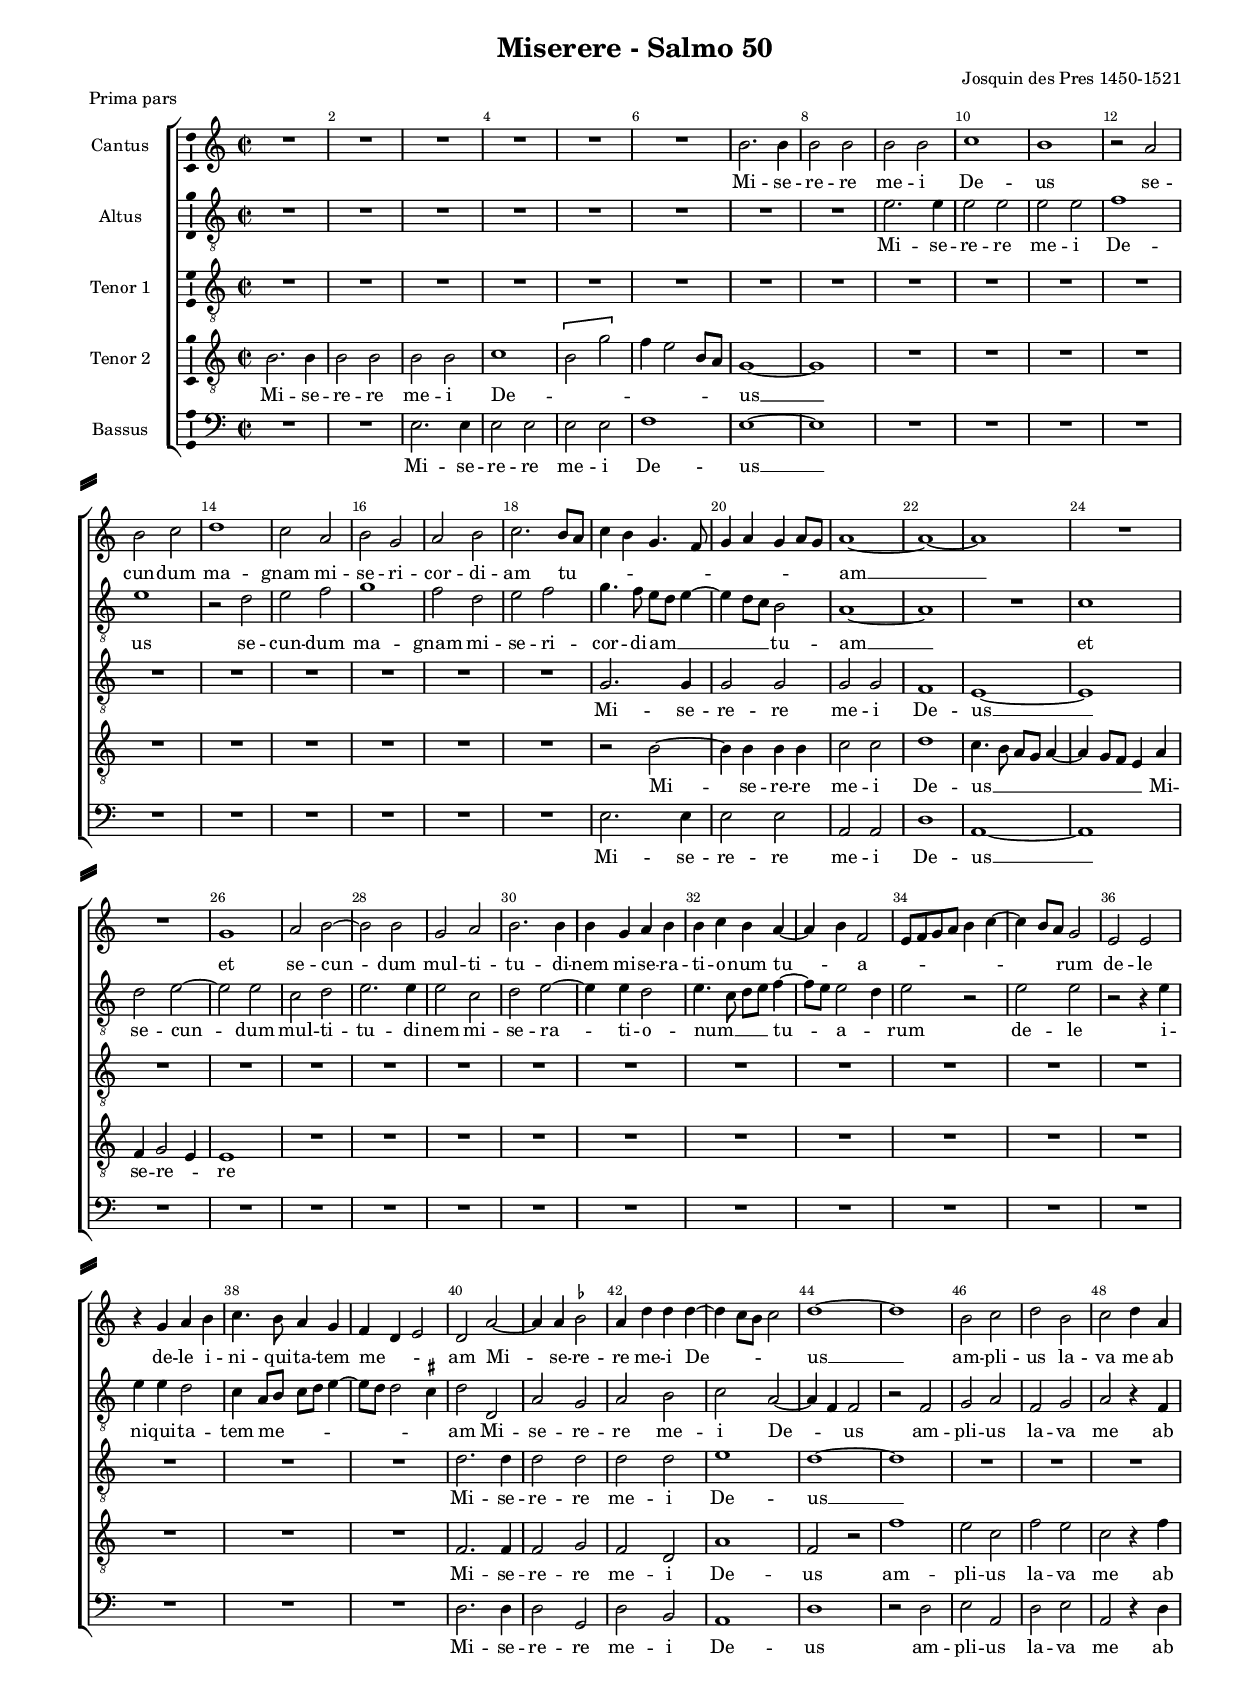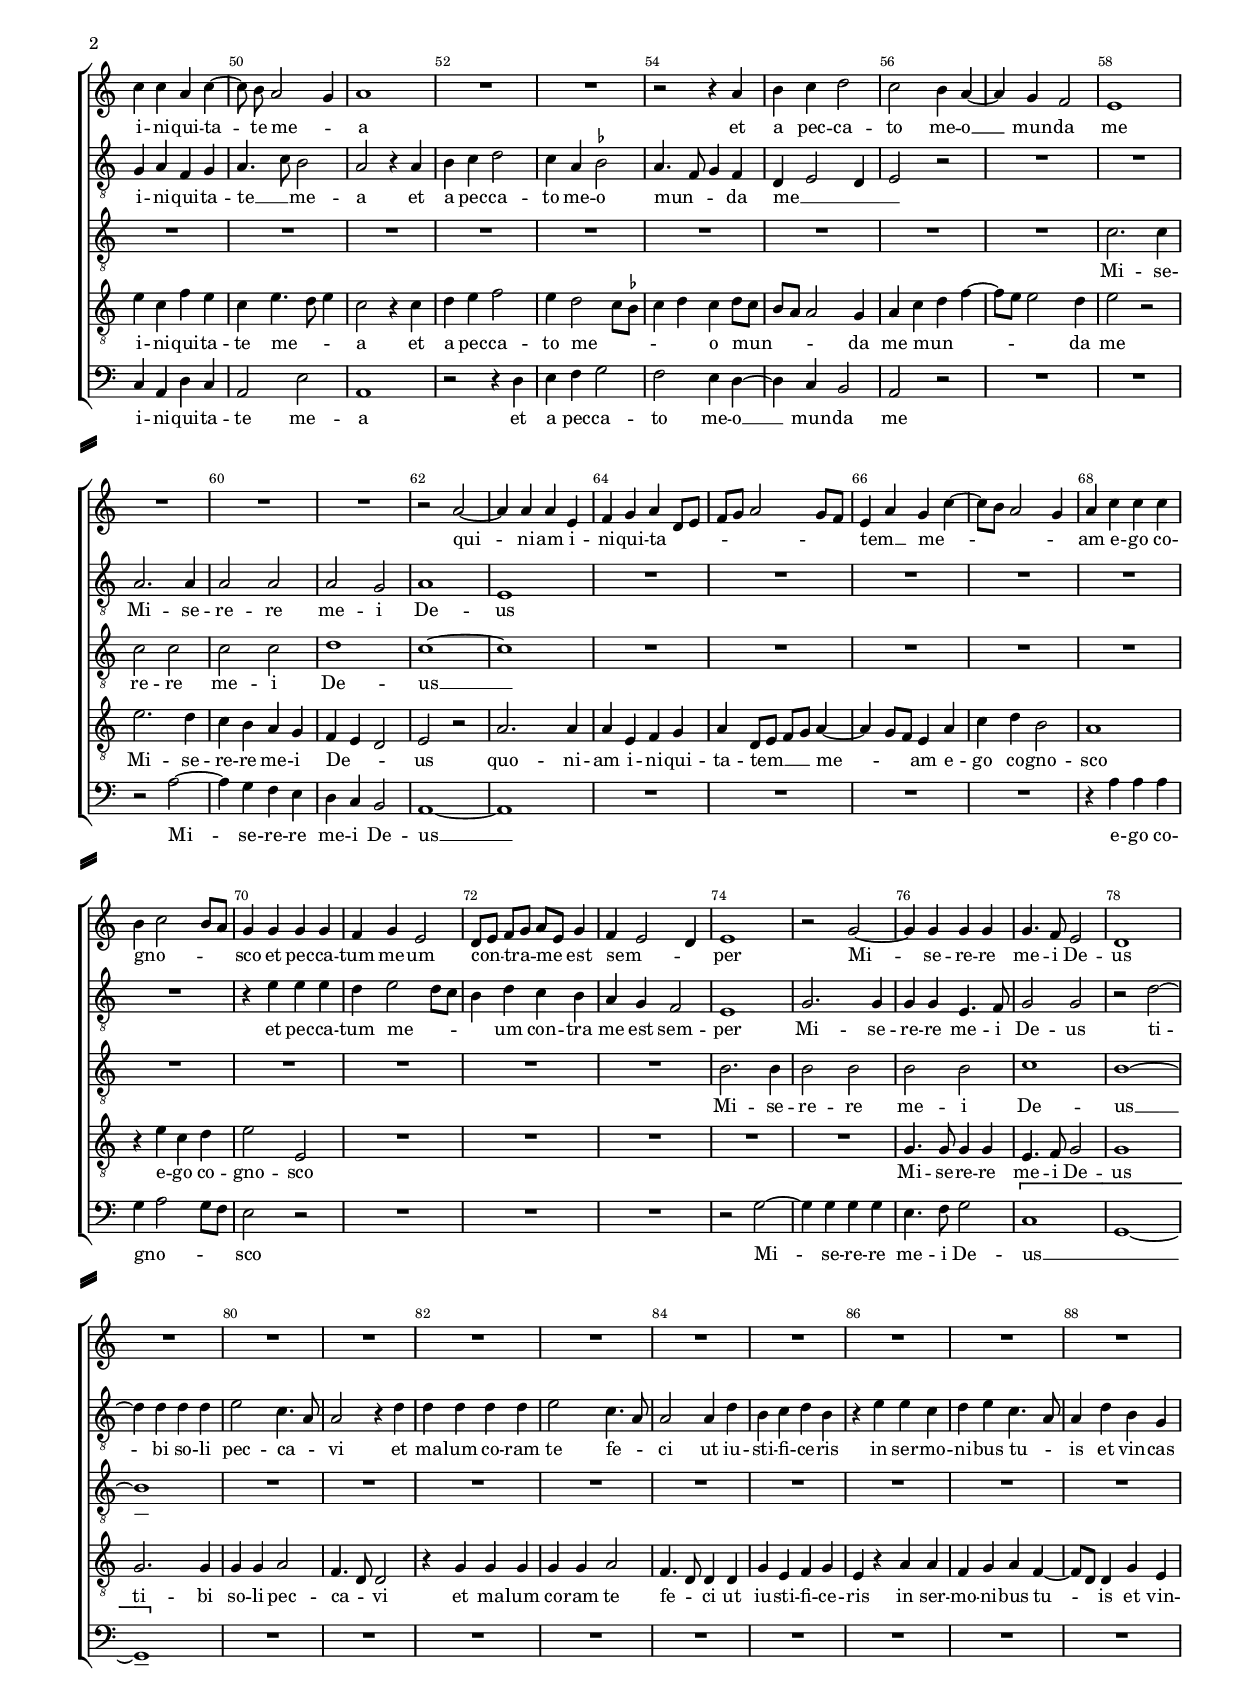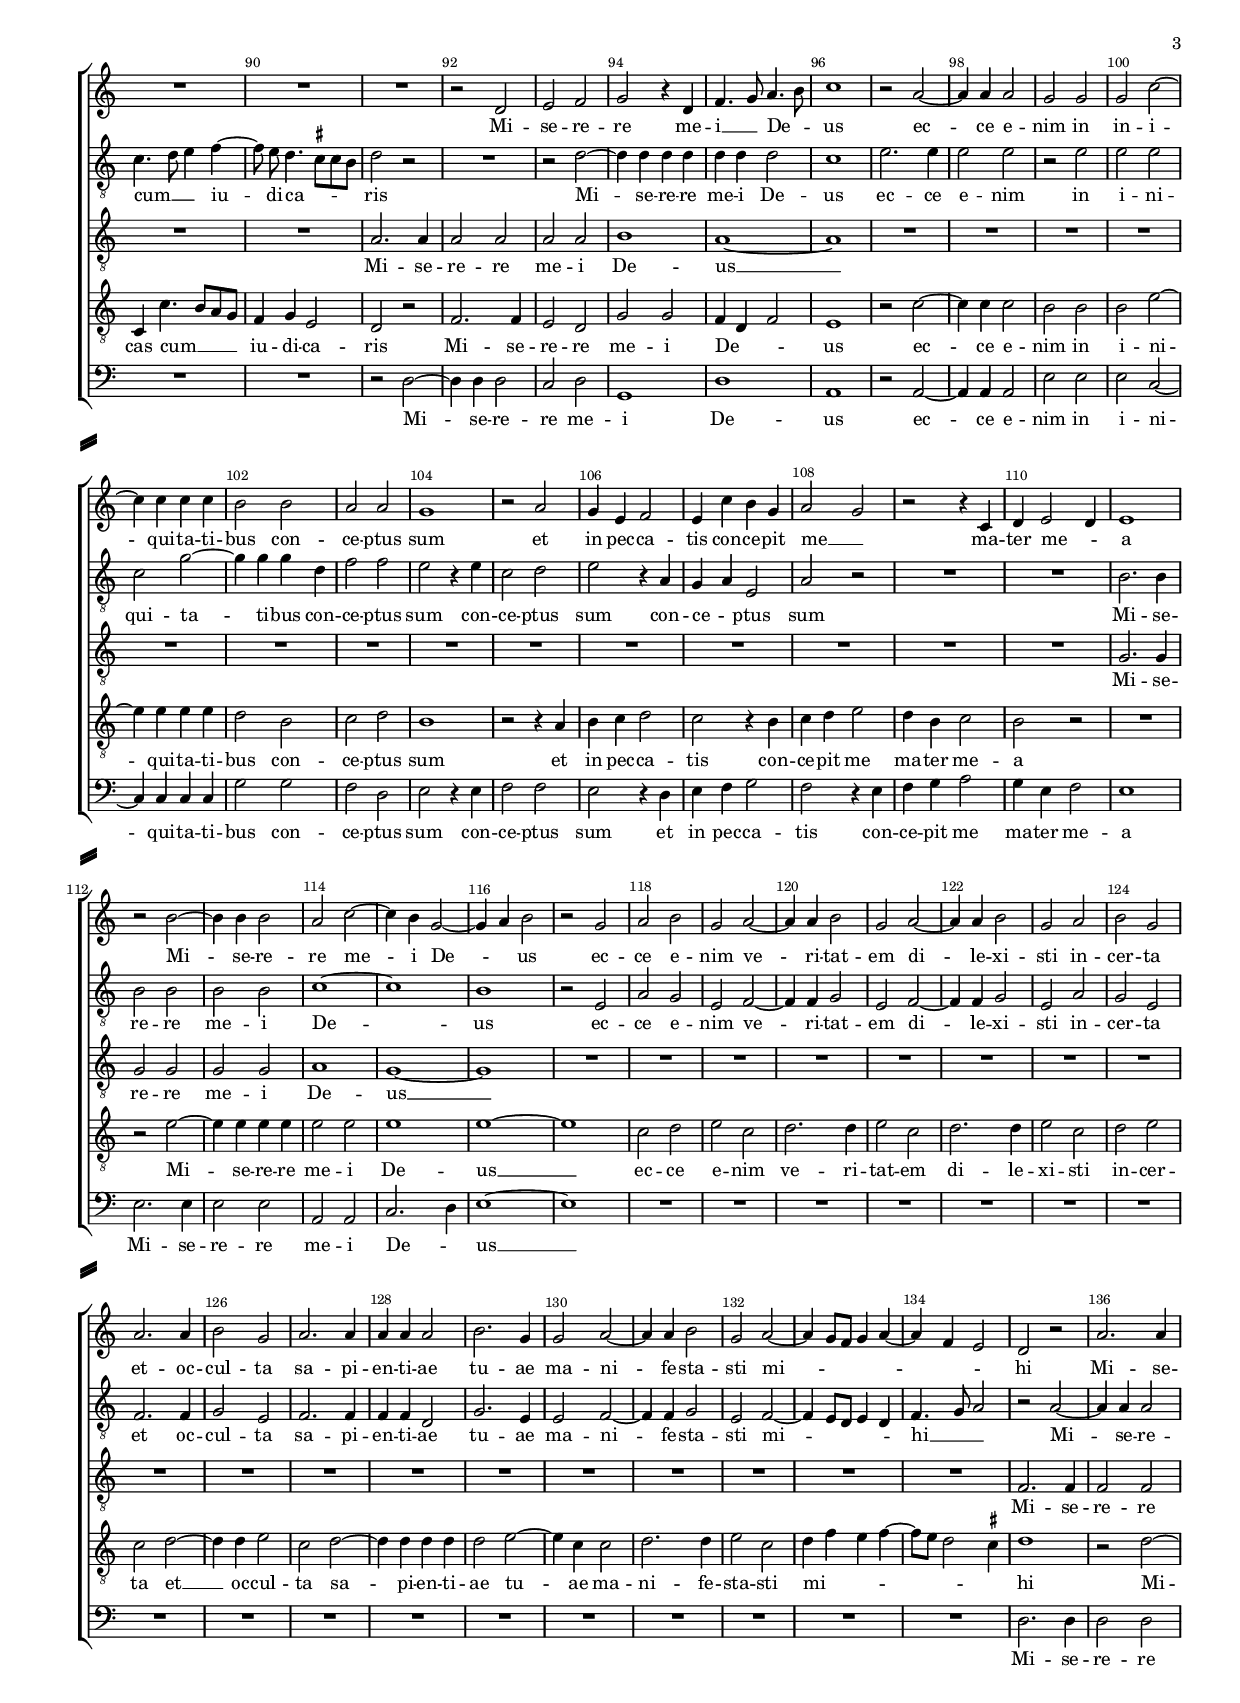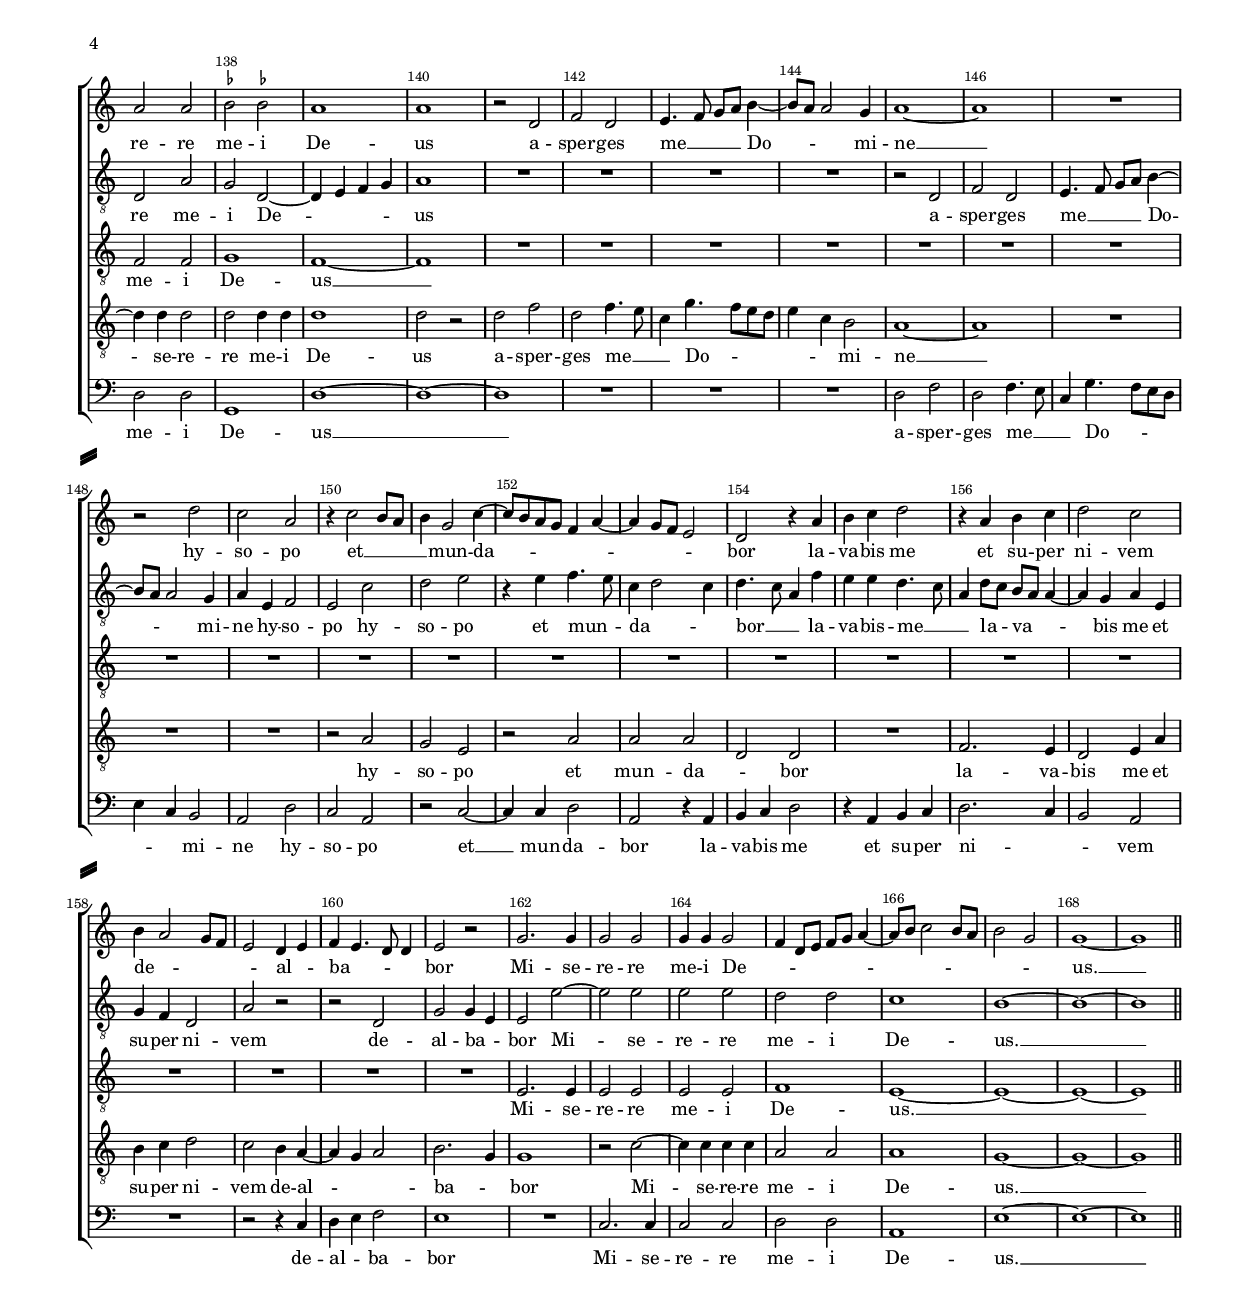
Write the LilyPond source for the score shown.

\version "2.18.2"

#(ly:set-option 'point-and-click #f)
#(ly:set-option 'midi-extension "mid")

#(set-global-staff-size 15)
#(set-default-paper-size "a4")

\paper {
%  #(set-paper-size "a4landscape" )
  system-separator-markup = \slashSeparator
  top-margin = 10
  left-margin = 15
  right-margin = 10
  bottom-margin = 10
  %indent = 4
  ragged-bottom = ##f
  %ragged-last-bottom = ##f
  %print-page-number = ##f
}

\header {
  title = "Miserere - Salmo 50"
  subtitle = ""
  composer = "Josquin des Pres 1450-1521"
  piece = "Prima pars"
  % Удалить строку версии LilyPond 
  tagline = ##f
}

global = {
  \key a \minor
  \time 2/2
  \autoBeamOff
}

mBreak = { \break }
mpageBreak = { \pageBreak }
mBreak = {  }
mpageBreak = {  }
ficta = { \once \set suggestAccidentals = ##t }
fictab = { \ficta \once \override AccidentalSuggestion.parenthesized = ##t }

cantus = \relative c'' {
  \global
  % Вписывайте музыку сюда
  R1*6 \mBreak
  
  b2. b4 |
  b2 b |
  b b |
  c1 |
  b |
  r2 a |
  b c |
  d1 | \mBreak
  
  c2 a |
  b g |
  a b |
  c2. b8[ a] |
  c4 b g4. f8 |
  g4 a g a8[ g] |
  a1 ~ | \mBreak
  
  a~ |
  a |
  R1*2 |
  g1 |
  a2 b~ |
  b b |
  g a | \mpageBreak
  
  b2. b4 |
  b g a b |
  b c b a~ |
  a b f2 |
  e8[ f g a] b4 c~ |
  c b8[ a] g2 | \mBreak
  
  e2 e |
  r4 g a b |
  c4. b8 a4 g |
  f d e2 |
  d a'~ |
  a4 a \ficta bes2 | \mBreak
  
  a4 d d d~ |
  d c8[ b] c2 |
  d1~ |
  d |
  b2 c |
  d b |
  c d4 a | \mBreak
  
  c4 c a c~ |
  c8 b a2 g4 |
  a1 |
  R1*2 |
  r2 r4 a \mpageBreak
  
  b4 c d2 |
  c b4 a~ |
  a g f2 |
  e1 |
  R1*2 | \mBreak
  
  R1 |
  r2 a~ |
  a4 a a e |
  f g a d,8[ e] |
  f[ g] a2 g8[ f] |
  e4 a g c~ \mBreak
  
  c8[ b] a2 g4 |
  a c c c |
  b c2 b8[ a] |
  g4 g g g |
  f g e2 |
  d8[ e] f[ g] a[ e] g4 | \mBreak
  
  f e2 d4 |
  e1 |
  r2 g~ |
  g4 g g g |
  g4. f8 e2 |
  d1 \mpageBreak
  
  R1*6 \mBreak
  
  R1*6 \mBreak
  
  R1 |
  r2 d |
  e f |
  g r4 d |
  f4. g8 a4. b8 |
  c1 |
  r2 a~ |
  a4 a a2 \mBreak
  
  g g |
  g c~ |
  c4 c c c |
  b2 b |
  a a |
  g1 |
  r2 a |
  g4 e f2 \mpageBreak
  
  e4 c' b g |
  a2 g |
  r r4 c, |
  d e2 d4 |
  e1 |
  r2 b'~ | \mBreak
  
  b4 b b2 |
  a c~ |
  c4 b g2~ |
  g4 a b2 |
  r g |
  a b |
  g a~ |
  a4 a b2 \mBreak
  
  g a~ |
  a4 a b2 |
  g a |
  b g |
  a2. a4 |
  b2 g |
  a2. a4 |
  a a a2 | \mBreak
  
  b2. g4 |
  g2 a~ |
  a4 a b2 |
  g a~ |
  a4 g8[ f] g4 a~ |
  a f e2 |
  d r |
  a'2. a4 \mpageBreak
  
  a2 a |
  \ficta bes \ficta bes! |
  a1 |
  a |
  r2 d, |
  f d |
  e4. f8 g[ a] b4~ | \mBreak
  
  b8[ a] a2 g4 |
  a1~ |
  a |
  R1 |
  r2 d |
  c a |
  r4 c2 b8[ a] \mBreak
  
  b4 g2 c4~ |
  c8[ b a g] f4 a~ |
  a g8[ f] e2 |
  d r4 a' |
  b c d2 |
  r4 a b c | \mBreak
  
  d2 c |
  b4 a2 g8[ f] |
  e2 d4 e |
  f e4. d8 d4 |
  e2 r |
  g2. g4 |
  g2 g \mpageBreak
  
  g4 g g2 |
  f4 d8[ e] f[ g] a4~ |
  a8[ b] c2 b8[ a] |
  b2 g |
  g1~ |
  g \bar "||"
} % cantus

altus = \relative c' {
  \global
  % Вписывайте музыку сюда
  R1*6 \mBreak
  
  R1*2 |
  e2. e4 |
  e2 e |
  e e |
  f1 |
  e |
  r2 d | \mBreak
  
  e2 f |
  g1 |
  f2 d |
  e f |
  g4. f8 e[ d] e4~ |
  e d8[ c] b2 |
  a1 ~ | \mBreak
  
  a1 |
  R1 |
  c1 |
  d2 e~ |
  e e |
  c d |
  e2. e4 |
  e2 c | \mpageBreak
  
  d2 e~ |
  e4 e d2 |
  e4. c8 d[ e] f4~ |
  f8[ e] e2 d4 |
  e2 r |
  e e | \mBreak
  
  r2 r4 e |
  e e d2 |
  c4 a8[ b] c[ d] e4~ |
  e8[ d] d2 \ficta cis4 |
  d2 d, |
  a' g | \mBreak
  
  a2 b |
  c a~ |
  a4 f f2 |
  r f |
  g a |
  f g |
  a r4 f | \mBreak
  
  g4 a f g |
  a4. c8 b2 |
  a r4 a |
  b c d2 |
  c4 a \ficta bes2 |
  a4. f8 g4 f | \mpageBreak
  
  d4 e2 d4 |
  e2 r |
  R1 R1 |
  a2. a4 |
  a2 a | \mBreak
  
  a2 g |
  a1 |
  e |
  R1*3 \mBreak
  
  R1*3 |
  r4 e' e e |
  d e2 d8[ c] |
  b4 d c b | \mBreak
  
  a g f2 |
  e1 |
  g2. g4 |
  g g e4. f8 |
  g2 g |
  r d'~ | \mpageBreak
  
  d4 d d d |
  e2 c4. a8 |
  a2 r4 d |
  d d d d |
  e2 c4. a8 |
  a2 a4 d | \mBreak
  
  b c d b |
  r e e c |
  d e c4. a8 |
  a4 d b g |
  c4. d8 e4 f~ |
  f8 e d4. \ficta cis8[ cis b] \mBreak
  
  d2 r |
  R1 |
  r2 d~ |
  d4 d d d |
  d d d2 |
  c1 |
  e2. e4 e2 e | \mBreak
  
  r2 e |
  e e |
  c g'~ |
  g4 g g d |
  f2 f |
  e r4 e |
  c2 d |
  e r4 a, \mpageBreak
  
  g a e2 |
  a r |
  R1*2 |
  b2. b4 |
  b2 b \mBreak
  
  b b |
  c1~ |
  c |
  b |
  r2 e, |
  a g |
  e f~ |
  f4 f g2 \mBreak
  
  e f~ |
  f4 f g2 |
  e a |
  g e |
  f2. f4 |
  g2 e |
  f2. f4 |
  f f d2 | \mBreak
  
  g2. e4 |
  e2 f~ |
  f4 f g2 |
  e f~ |
  f4 e8[ d] e4 d |
  f4. g8 a2 |
  r a~ |
  a4 a a2 \mpageBreak
  
  d, a' |
  g d~ |
  d4 e f g |
  a1 |
  R1*3 \mBreak
  
  R1 |
  r2 d, |
  f d |
  e4. f8 g[ a] b4~ |
  b8[ a] a2 g4 |
  a e f2 |
  e c' \mBreak
  
  d2 e |
  r4 e f4. e8 |
  c4 d2 c4 |
  d4. c8 a4 f' |
  e e d4. c8 |
  a4 d8[ c] b[ a] a4~ \mBreak
  
  a g a e |
  g f d2 |
  a' r |
  r d, |
  g g4 e |
  e2 e'~ |
  e e \mpageBreak
  
  e e |
  d d |
  c1 |
  b~ |
  b~ |
  b \bar "||"
} % altus

tenorI = \relative c' {
  \global
  % Вписывайте музыку сюда
  R1*6 \mBreak
  R1*8 \mBreak
  
  R1*4 |
  g2. g4 |
  g2 g |
  g g | \mBreak
  
  f1 |
  e ~ |
  e |
  R1*5 | \mpageBreak
  
  R1*6 \mBreak
  
  R1*4 |
  d'2. d4 |
  d2 d | \mBreak
  
  d2 d |
  e1 |
  d~ |
  d |
  R1*3 | \mBreak
  
  R1*6 | \mpageBreak
  
  R1*3 |
  c2. c4 |
  c2 c |
  c c | \mBreak
  
  d1 |
  c~ |
  c |
  R1*3 \mBreak
  
  R1*6 \mBreak
  
  R1 |
  b2. b4 |
  b2 b |
  b b |
  c1 |
  b1~ \mpageBreak
  
  b1 |
  R1*5 \mBreak
  
  R1*6 \mBreak
  
  a2. a4 |
  a2 a |
  a a |
  b1 |
  a~ |
  a |
  R1*2 \mBreak
  
  R1*8 \mpageBreak
  
  R1*4 |
  g2. g4 |
  g2 g | \mBreak
  
  g g |
  a1 |
  g~ |
  g |
  R1*4 \mBreak
  
  R1*8 \mBreak
  
  R1*6 \mBreak
  f2. f4 |
  f2 f \mpageBreak
  
  f f |
  g1 |
  f~ |
  f |
  R1*3 \mBreak
  
  R1*7 \mBreak
  
  R1*6 \mBreak
  
  R1*5 |
  e2. e4 |
  e2 e \mpageBreak
  
  e e |
  f1 |
  e~ |
  e~ |
  e~ |
  e \bar "||"
} % tenorI

tenorII = \relative c' {
  \global
  % Вписывайте музыку сюда
  b2. b4
  b2 b |
  b b |
  c1 |
  \[b2 g'\] |
  f4 e2 b8[ a] | \mBreak
  g1~ |
  g |
  R1*6 \mBreak
  
  R1*4 |
  r2 b2~ |
  b4 b b b |
  c2 c | \mBreak
  
  d1 |
  c4. b8 a[ g] a4~ |
  a g8[ f] e4 a |
  f g2 e4 |
  e1 |
  R1*3 \mpageBreak
    
  R1*6 \mBreak
  
  R1*4 |
  f2. f4 |
  f2 g | \mBreak
  
  f2 d |
  a'1 |
  f2 r |
  f'1 |
  e2 c |
  f e |
  c r4 f | \mBreak
  
  e4 c f e |
  c e4. d8 e4 |
  c2 r4 c |
  d e f2 |
  e4 d2 c8[ \ficta bes] |
  c4 d c d8[ c] | \mpageBreak
  
  b8[ a] a2 g4 |
  a c d f~ |
  f8[ e] e2 d4 |
  e2 r |
  e2. d4 |
  c b a g | \mBreak
  
  f4 e d2 |
  e r |
  a2. a4 |
  a e f g |
  a d,8[ e] f[ g] a4~ |
  a g8[ f] e4 a | \mBreak
  
  c d b2 |
  a1 |
  r4 e' c d |
  e2 e, |
  R1*2 \mBreak
  
  R1*3 |
  g4. g8 g4 g |
  e4. f8 g2 |
  g1 \mpageBreak
  
  g2. g4 |
  g g a2 |
  f4. d8 d2 |
  r4 g g g |
  g g a2 |
  f4. d8 d4 d \mBreak
  
  g e f g |
  e r a a |
  f g a f~ |
  f8[ d] d4 g e |
  c c'4. b8[ a g] |
  f4 g e2 | \mBreak
  
  d r |
  f2. f4 |
  e2 d |
  g g |
  f4 d f2 |
  e1 |
  r2 c'~ |
  c4 c c2 | \mBreak
  
  b b |
  b e~ |
  e4 e e e |
  d2 b |
  c d |
  b1 |
  r2 r4 a |
  b c d2 \mpageBreak
  
  c r4 b |
  c d e2 |
  d4 b c2 |
  b r |
  R1 |
  r2 e~ | \mBreak
  
  e4 e e e |
  e2 e |
  e1 |
  e~ |
  e |
  c2 d |
  e c |
  d2. d4 \mBreak
  
  e2 c |
  d2. d4 |
  e2 c |
  d e |
  c d~ |
  d4 d e2 |
  c d~ |
  d4 d d d \mBreak
  
  d2 e ~ |
  e4 c c2 |
  d2. d4 |
  e2 c |
  d4 f e f~ |
  f8[ e] d2 \ficta cis4 |
  d1 |
  r2 d~ \mpageBreak
  
  d4 d d2 |
  d d4 d |
  d1 |
  d2 r |
  d f |
  d f4. e8 |
  c4 g'4. f8[ e d] \mBreak
  
  e4 c b2 |
  a1~ |
  a |
  R1*3 |
  r2 a | \mBreak
  
  g e |
  r a |
  a a |
  d, d |
  R1 |
  f2. e4 \mBreak
  
  d2 e4 a |
  b c d2 |
  c b4 a~ |
  a g a2 |
  b2. g4 |
  g1 |
  r2 c~ \mpageBreak
  
  c4 c c c |
  a2 a |
  a1 |
  g~ |
  g~ |
  g \bar "||"
} % tenorII


bassus = \relative c {
  \global
  % Вписывайте музыку сюда
  R1*2 |
  e2. e4 |
  e2 e |
  e e |
  f1 | \mBreak
  e1 ~ |
  e |
  R1*6 | \mBreak
  
  R1*4 |
  e2. e4 |
  e2 e |
  a, a | \mBreak
  
  d1 |
  a~ |
  a |
  R1*5 \mpageBreak
    
  R1*6 \mBreak
  
  R1*4 |
  d2. d4 |
  d2 g, | \mBreak
  
  d'2 b |
  a1 |
  d |
  r2 d |
  e a, |
  d e |
  a, r4 d | \mBreak
  
  c4 a d c |
  a2 e' |
  a,1 |
  r2 r4 d |
  e f g2 |
  f e4 d~ | \mpageBreak
  
  d4 c b2 |
  a r |
  R1*2 |
  r2 a'2~ |
  a4 g f e | \mBreak
  
  d c b2 |
  a1~ |
  a |
  R1*3 \mBreak
  
  R1 |
  r4 a' a a |
  g a2 g8[ f] |
  e2 r |
  R1*2 \mBreak
  
  R1 |
  r2 g2~ |
  g4 g g g |
  e4. f8 g2 |
  \[ c,1 |
  g~ \mpageBreak
  
  g \] |
  R1*5 \mBreak
  
  R1*6 \mBreak
  
  r2 d'2~ |
  d4 d d2 |
  c d |
  g,1 |
  d' |
  a |
  r2 a2~ |
  a4 a a2 \mBreak
  
  e' e |
  e c~ |
  c4 c c c |
  g'2 g |
  f d |
  e r4 e |
  f2 f |
  e r4 d \mpageBreak
  
  e f g2 |
  f2  r4 e |
  f g a2 |
  g4 e f2 |
  e1 |
  e2. e4 | \mBreak
  
  e2 e |
  a, a |
  c2. d4 |
  e1~ |
  e |
  R1*3 \mBreak
  
  R1*8 \mBreak
  
  R1*6 |
  d2. d4 |
  d2 d \mpageBreak
  
  d d |
  g,1 |
  d'~ |
  d~ |
  d |
  R1*2 \mBreak
  
  R1 |
  d2 f |
  d f4. e8 |
  c4 g'4. f8[ e d] |
  e4 c b2 |
  a d |
  c a \mBreak
  
  r2 c2~ |
  c4 c d2 |
  a r4 a |
  b c d2 |
  r4 a b c |
  d2. c4 \mBreak
  
  b2 a |
  R1 |
  r2 r4 c |
  d e f2 |
  e1 |
  R1 |
  c2. c4 \mpageBreak
  
  c2 c |
  d d |
  a1 |
  e'~ |
  e~ |
  e \bar "||"
} % bassus

versecantus = \lyricmode {
  Mi -- se -- re -- re me -- i De -- us se -- cun -- dum ma --
  gnam mi -- se -- ri -- cor -- di -- am tu -- _ _ _ _ _ _ _ _ am __
  et se -- cun -- dum mul -- ti --
  tu -- di -- nem mi -- se -- ra -- ti -- o -- num tu -- _ a -- _ _ _ _ rum
  de -- le de -- le i -- ni -- qui -- ta -- tem me -- _ _ am Mi -- se -- re --
  re me -- i De -- _ _ us __ am -- pli -- us la -- va me ab
  i -- ni -- qui -- ta -- te me -- _ a et
  a pec -- ca -- to me -- o __ mun -- da me
  qui -- ni -- am i -- ni -- qui -- ta -- _ _ _ _ tem __ _ me -- _
  _ _ am e -- go co -- gno -- _ _ sco et pec -- ca -- tum me -- um con -- tra -- me est
  sem -- _ _ per Mi -- se -- re -- re me -- i De -- us
  Mi -- se -- re -- re me -- i __ _ De -- _ us ec -- ce e --
  nim in in -- i -- qui -- ta -- ti -- bus con -- ce -- ptus sum et in pec -- ca --
  
  tis con -- ce -- pit me __ _ ma -- ter me -- _ a Mi --
  se  -- re -- re me -- i De -- _ us ec -- ce e -- nim ve -- ri -- tat --
  em di -- le -- xi -- sti in -- cer -- ta et -- oc -- cul -- ta sa -- pi -- en -- ti -- ae
  tu -- ae ma -- ni -- fe -- sta -- sti mi -- _ _ _ _ _ hi Mi -- se --
  
  re -- re me -- i De -- us a -- sper -- ges me __ _ _ Do --
  _ mi -- ne __ hy -- so -- po et __ _ _ 
  mun -- da -- _ _ _ _ bor la -- va -- bis me et su -- per
  ni -- vem de -- _ _ _ al -- _ ba -- _ _ _ bor Mi -- se -- re -- re
  me -- i De -- _ _ _ _ _ _ _ _ us. __
}

versealtus = \lyricmode {
  Mi -- se -- re -- re me -- i De -- us se --
  cun -- dum ma -- gnam mi -- se -- ri -- cor -- di -- am __ _ _  tu -- am __
  et se -- cun -- dum mul -- ti -- tu -- di -- nem mi --
  se -- ra -- ti -- o -- num __ _ _ tu -- a -- _ rum de -- le
  i -- ni -- qui -- ta -- tem me -- _ _ _ _ am Mi -- se -- re --
  re me -- i De -- _ us am -- pli -- us la -- va me ab
  i -- ni -- qui -- ta -- te __ _ me -- a et a pec -- ca -- to me -- o mun -- _ _ da
  me __ _ _ _ Mi -- se -- re -- re
  me -- i De -- us
  et pec -- ca -- tum me -- _ _ um con -- tra
  me est sem -- per Mi -- se -- re -- re me -- i De -- us ti --
  bi so -- li pec -- ca -- _ vi et ma -- lum co -- ram te fe -- _ ci ut iu --
  sti -- fi -- ce -- ris in ser -- mo -- ni -- bus tu -- _ is et vin -- cas cum __ _ _ iu -- di -- ca -- _ 
  ris Mi -- se -- re -- re me -- i De -- us ec -- ce e -- nim
  in i -- ni -- qui -- ta -- ti -- bus con -- ce -- ptus sum con -- ce -- ptus sum con --
  
  ce -- _ ptus sum Mi -- se -- re -- re
  me -- i De -- us ec -- ce e -- nim ve -- ri -- tat --
  em di -- le -- xi -- sti in -- cer -- ta et oc -- cul -- ta sa -- pi -- en -- ti -- ae
  tu -- ae ma -- ni -- fe -- sta -- sti mi -- _ _ _ hi __ _ _ Mi -- se -- re --
  re me -- i De -- _ _ _ us
  a -- sper -- ges me __ _ _ Do -- _ mi -- ne hy -- so -- po hy --
  so -- po et mun -- _ da -- _ _ bor __ _ _ la -- va -- bis -- me __ _ _ la -- va -- _
  bis me et su -- per ni -- vem de -- al -- ba -- _ bor Mi -- se --
  re -- re me -- i De -- us. __
}

versetenorI = \lyricmode {
  Mi -- se -- re -- re me -- i % \italic
  De -- us __ %\italic
  Mi -- se -- re -- re
  me -- i De -- us __
  Mi -- se -- re -- re me -- i
  De -- us __
  
  Mi -- se -- re -- re me -- i De -- us __
  Mi -- se -- re -- re me -- i De -- us __
  
  Mi -- se -- re -- re
  me -- i De -- us __
  
  Mi -- se -- re -- re
  
  me -- i De -- us __
  Mi -- se -- re -- re
  me -- i De -- us. __
  
}

versetenorII = \lyricmode {
  Mi -- se -- re -- re me -- i De -- 
  _ _ _ _ _ us __
  Mi -- se -- re -- re me -- i
  De -- us __ _ _ _ _ _ Mi -- se -- re -- _ re
  Mi -- se -- re -- re
  me -- i De -- us am -- pli -- us la -- va me ab
  i -- ni -- qui -- ta -- te me -- _ _ a et a pec -- ca -- to me -- _ _ _ o mun --
  _ _ da me mun -- _ _ _ da me Mi -- se -- re -- re me -- i
  De -- _ _ us quo -- ni -- am i -- ni -- qui -- ta -- tem __ _ me -- _ am e --
  go co -- gno -- sco e -- go co -- gno -- sco
  Mi -- se -- re -- re me -- i De -- us
  
  ti -- bi so -- li pec -- ca -- _ vi et ma -- lum co -- ram te fe -- _ ci ut
  iu -- sti -- fi -- ce -- ris in ser -- mo -- ni -- bus tu -- is et vin -- cas cum __ _ iu -- di -- ca -- 
  ris Mi -- se -- re -- re me -- i De -- _ _ us ec -- ce e --
  nim in i -- ni -- qui -- ta -- ti -- bus con -- ce -- ptus sum et in pec -- ca --
  tis con -- ce -- pit me ma -- ter me -- a Mi --
  se -- re -- re me -- i De -- us __ ec -- ce e -- nim ve -- ri --
  tat -- em di -- le -- xi -- sti in -- cer -- ta et __ oc -- cul -- ta sa -- pi -- en -- ti --
  ae tu -- ae ma -- ni -- fe -- sta -- sti mi -- _ _ _ _ _ hi Mi --
  se -- re -- re me -- i De -- us a -- sper -- ges me __ _ _ Do -- _ _ _ mi -- ne __ hy --
  so -- po et mun -- da -- _ bor la -- va -- bis me et su -- per ni -- vem de -- al -- _ _ ba -- _ bor Mi --
  se -- re -- re me -- i De -- us. __
}

versebassus = \lyricmode {
  Mi -- se -- re -- re me -- i De -- 
  us __ 
  Mi -- se -- re -- re me -- i
  De -- us __
  Mi -- se -- re -- re
  me -- i De -- us am -- pli -- us la -- va me ab
  i -- ni -- qui -- ta -- te me -- a et a pec -- ca -- to me -- o __
  mun -- da me Mi -- se -- re -- re
  me -- i De -- us __
  e -- go co -- gno -- _ _ sco
  Mi -- se -- re -- re me -- i De -- us __ _
  
  Mi -- se -- re -- re me -- i De -- us ec -- ce e -- 
  nim in i -- ni -- qui -- ta -- ti -- bus con -- ce -- ptus sum con -- ce -- ptus sum et
  
  in pec -- ca -- tis con -- ce -- pit me ma -- ter me -- a Mi -- se --
  re -- re me -- i De -- _ us __
  
  Mi -- se -- re -- re
  
  me -- i De -- us __
  a -- sper -- ges me __ _ _ Do -- _ _ _ mi -- ne hy -- so -- po
  et __ mun -- da -- bor la -- va -- bis me et su -- per ni -- _
  _ vem de -- al -- _ ba -- bor Mi -- se --
  re -- re me -- i De -- us. __
  
}


%showLastLength = R1*8
\score {
  \new ChoirStaff <<
    \new Staff \with {
      midiInstrument = "choir aahs"
      instrumentName = "Cantus"
    } {
      \override Score.BarNumber.break-visibility = #end-of-line-invisible
      \set Score.barNumberVisibility = #(every-nth-bar-number-visible 2)
      \new Voice = "cantus" \cantus
    }
    \new Lyrics \with {
      \override VerticalAxisGroup #'staff-affinity = #CENTER
    } \lyricsto "cantus" \versecantus
    \new Staff \with {
      midiInstrument = "choir aahs"
      instrumentName = "Altus"
    } {
      \clef "treble_8"
      \new Voice = "altus" \altus
    }
    \new Lyrics \with {
      \override VerticalAxisGroup #'staff-affinity = #CENTER
    } \lyricsto "altus" \versealtus
    \new Staff \with {
      midiInstrument = "choir aahs"
      instrumentName = "Tenor 1"
    } {
      \clef "treble_8"
      \new Voice = "tenorI" \tenorI
    }
    \new Lyrics \with {
      \override VerticalAxisGroup #'staff-affinity = #CENTER
    } \lyricsto "tenorI" \versetenorI
    \new Staff \with {
      midiInstrument = "choir aahs"
      instrumentName = "Tenor 2"
    } {
      \clef "treble_8"
      \new Voice = "tenorII" \tenorII
    }
    \new Lyrics \with {
      \override VerticalAxisGroup #'staff-affinity = #CENTER
    } \lyricsto "tenorII" \versetenorII
    
    \new Staff \with {
      midiInstrument = "choir aahs"
      instrumentName = "Bassus"
    } {
      \clef bass
      \new Voice = "bassus" \bassus
    }
    \new Lyrics \with {
        \override VerticalAxisGroup #'staff-affinity = #CENTER
      } \lyricsto "bassus" \versebassus
  >>
  \layout { 
 \context {\Staff 
                %\RemoveEmptyStaves
                %\override VerticalAxisGroup.remove-first = ##t
		\consists Ambitus_engraver 
  }
}
  \midi {
    \tempo 4=100
  }
}

% MIDI для репетиции:

rehearsalMidi = #
(define-music-function
 (parser location name midiInstrument lyrics) (string? string? ly:music?)
 #{
   \unfoldRepeats <<
     \new Staff = "cantus" \new Voice = "cantus" { \cantus }
     \new Staff = "altus" \new Voice = "altus" { \altus }
     \new Staff = "tenorI" \new Voice = "tenorI" { \tenorI }
     \new Staff = "tenorII" \new Voice = "tenorII" { \tenorII }
     \new Staff = "bassus" \new Voice = "bassus" { \bassus }
     \context Staff = $name {
       \set Score.midiMinimumVolume = #0.5
       \set Score.midiMaximumVolume = #0.5
       \set Score.tempoWholesPerMinute = #(ly:make-moment 100 4)
       \set Staff.midiMinimumVolume = #0.8
       \set Staff.midiMaximumVolume = #1.0
       \set Staff.midiInstrument = $midiInstrument
     }
     \new Lyrics \with {
       alignBelowContext = $name
     } \lyricsto $name $lyrics
   >>
 #})

\book {
  \bookOutputSuffix "cantus"
  \score {
    \rehearsalMidi "cantus" "soprano sax" \versecantus
    \midi { }
  }
}

\book {
  \bookOutputSuffix "altus"
  \score {
    \rehearsalMidi "altus" "soprano sax" \versealtus
    \midi { }
  }
}

\book {
  \bookOutputSuffix "tenorI"
  \score {
    \rehearsalMidi "tenorI" "soprano sax" \versetenorI
    \midi { }
  }
}

\book {
  \bookOutputSuffix "tenorII"
  \score {
    \rehearsalMidi "tenorII" "tenor sax" \versetenorII
    \midi { }
  }
}

\book {
  \bookOutputSuffix "bassus"
  \score {
    \rehearsalMidi "bassus" "tenor sax" \versebassus
    \midi { }
  }
}


